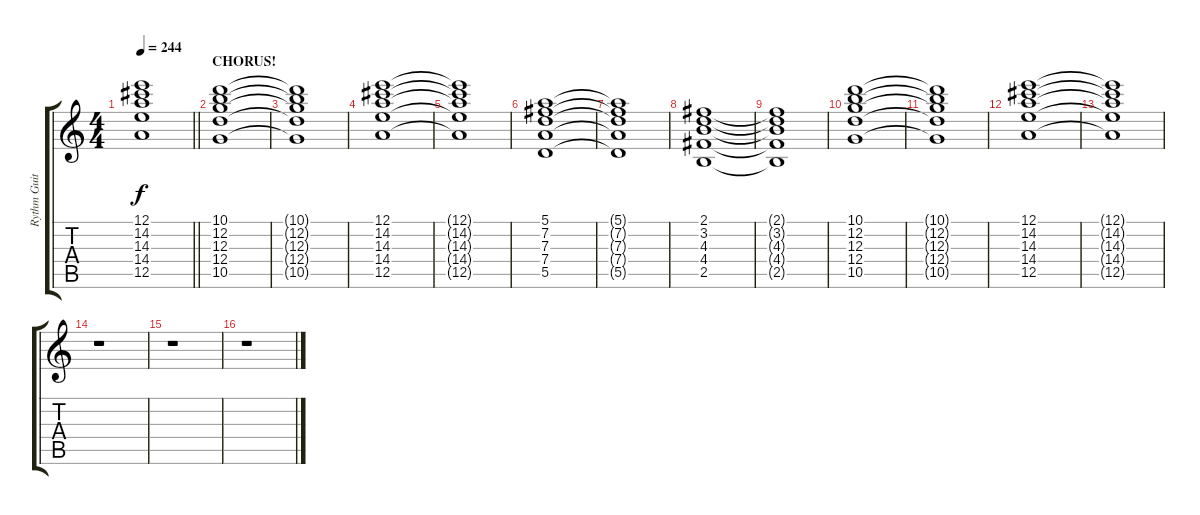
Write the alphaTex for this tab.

\track ("Rythm Guitar 4 (Strumming/Fills)" "Rythm Guit") {instrument electricguitarclean}
\staff {score tabs}
\tuning (E4 B3 G3 D3 A2 E2) {hide}
\ts (4 4)
\tempo 244
\clef g2
\barLineRight lightlight
\ks c
(12.1{t} 14.2{t} 14.3{t} 14.4{t} 12.5{t}).1{dy f} |
\section ("" "CHORUS!")
(10.1 12.2 12.3 12.4 10.5).1 |
(10.1{t} 12.2{t} 12.3{t} 12.4{t} 10.5{t}).1 |
(12.1 14.2 14.3 14.4 12.5).1 |
(12.1{t} 14.2{t} 14.3{t} 14.4{t} 12.5{t}).1 |
(5.1 7.2 7.3 7.4 5.5).1 |
(5.1{t} 7.2{t} 7.3{t} 7.4{t} 5.5{t}).1 |
(2.1 3.2 4.3 4.4 2.5).1 |
(2.1{t} 3.2{t} 4.3{t} 4.4{t} 2.5{t}).1 |
(10.1 12.2 12.3 12.4 10.5).1 |
(10.1{t} 12.2{t} 12.3{t} 12.4{t} 10.5{t}).1 |
(12.1 14.2 14.3 14.4 12.5).1 |
(12.1{t} 14.2{t} 14.3{t} 14.4{t} 12.5{t}).1 |
r.1 |
r.1 |
r.1
